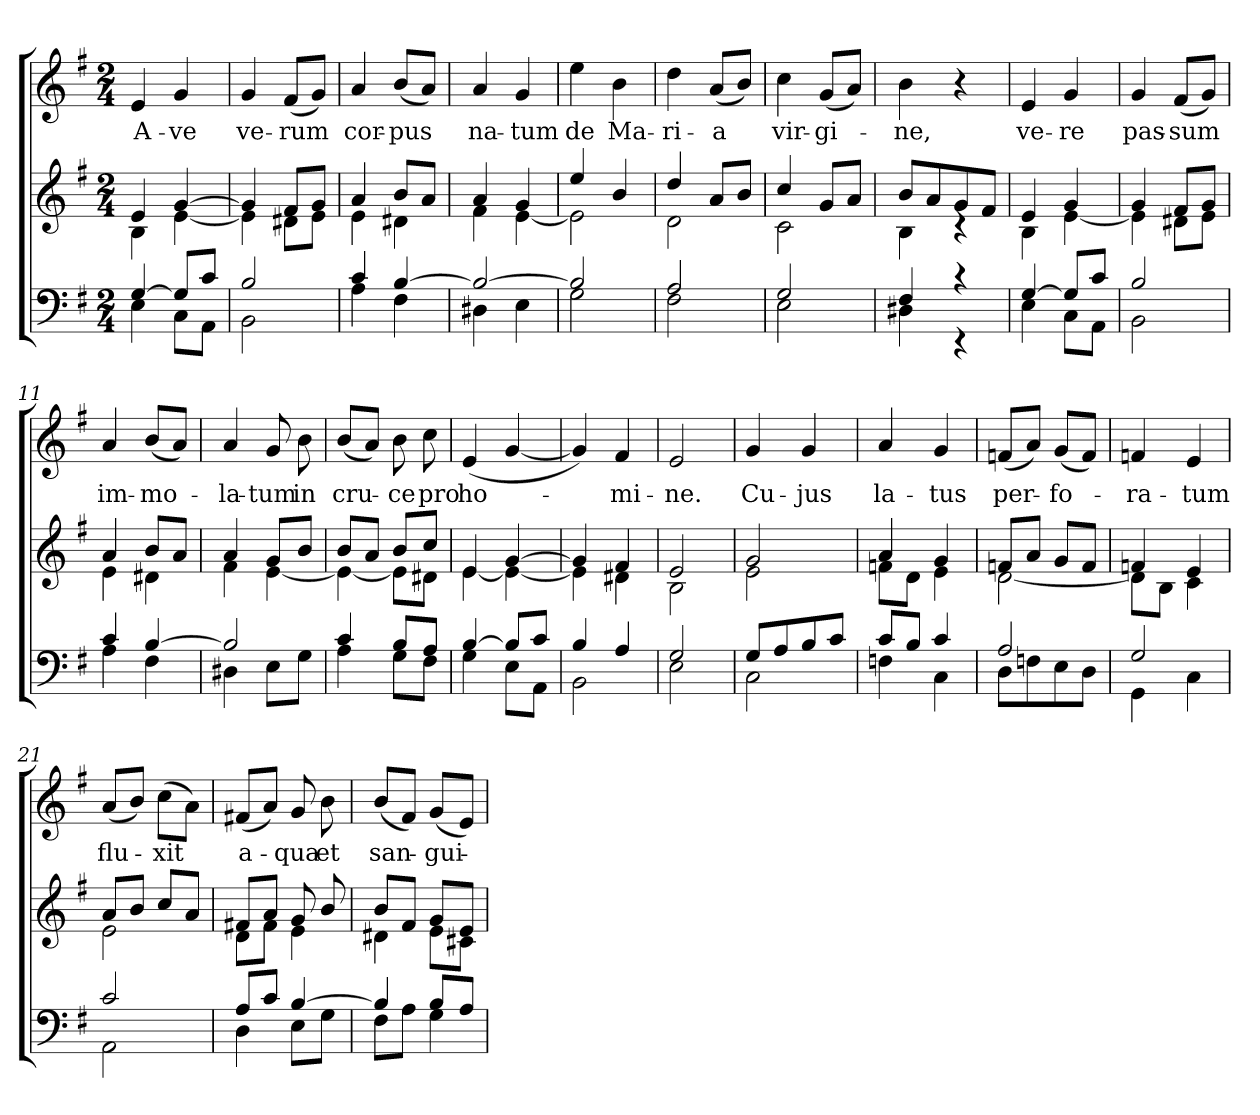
**kern	**kern	**kern	**text
*part2	*part2	*part1	*part1
*staff3	*staff2	*staff1	*staff1
*clefF4	*clefG2	*clefG2	*
*k[f#]	*k[f#]	*k[f#]	*
*G:	*G:	*G:	*
*M2/4	*M2/4	*M2/4	*
=1	=1	=1	=1
*^	*^	*	*
!	!	!	!	!	!LO:LY:b
[>4G/	4E\	4e/	4B\	4e/	A-
!	!	!	!	!	!LO:LY:b
8G/L]	8C\L	[>4g/	[<4e\	4g/	-ve
8c/J	8AA\J	.	.	.	.
=2	=2	=2	=2	=2	=2
!	!	!	!	!	!LO:LY:b
2B/	2BB\	4g/]	4e\]	4g/	ve-
!	!	!	!	!	!LO:LY:b
.	.	8f#/L	8d#X\L	(<8f#/L	-rum
.	.	8g/J	8e\J	8g/J)	.
=3	=3	=3	=3	=3	=3
!	!	!	!	!	!LO:LY:b
4c/	4A\	4a/	4e\	4a/	cor-
!	!	!	!	!	!LO:LY:b
[>4B/	4F#\	8b/L	4d#X\	(<8b/L	-pus
.	.	8a/J	.	8a/J)	.
=4	=4	=4	=4	=4	=4
!	!	!	!	!	!LO:LY:b
2B/_	4D#X\	4a/	4f#\	4a/	na-
!	!	!	!	!	!LO:LY:b
.	4E\	4g/	[<4e\	4g/	-tum
=5	=5	=5	=5	=5	=5
!	!	!	!	!	!LO:LY:b
2B/]	2G\	4ee/	2e\]	4ee\	de
!	!	!	!	!	!LO:LY:b
.	.	4b/	.	4b\	Ma-
=6	=6	=6	=6	=6	=6
!	!	!	!	!	!LO:LY:b
2A/	2F#\	4dd/	2d\	4dd\	-ri-
!	!	!	!	!	!LO:LY:b
.	.	8a/L	.	(<8a/L	-a
.	.	8b/J	.	8b/J)	.
!!LO:LB:g=z
=7	=7	=7	=7	=7	=7
!	!	!	!	!	!LO:LY:b
2G/	2E\	4cc/	2c\	4cc\	vir-
!	!	!	!	!	!LO:LY:b
.	.	8g/L	.	(<8g/L	-gi-
.	.	8a/J	.	8a/J)	.
=8	=8	=8	=8	=8	=8
!	!	!	!	!	!LO:LY:b
4F#/	4D#X\	8b/L	4B\	4b\	-ne,
.	.	8a/	.	.	.
4rc	4rEE	8g/	4rc	4r	.
.	.	8f#/J	.	.	.
=9	=9	=9	=9	=9	=9
!	!	!	!	!	!LO:LY:b
[>4G/	4E\	4e/	4B\	4e/	ve-
!	!	!	!	!	!LO:LY:b
8G/L]	8C\L	4g/	[<4e\	4g/	-re
8c/J	8AA\J	.	.	.	.
=10	=10	=10	=10	=10	=10
!	!	!	!	!	!LO:LY:b
2B/	2BB\	4g/	4e\]	4g/	pas-
!	!	!	!	!	!LO:LY:b
.	.	8f#/L	8d#X\L	(<8f#/L	-sum
.	.	8g/J	8e\J	8g/J)	.
=11	=11	=11	=11	=11	=11
!	!	!	!	!	!LO:LY:b
4c/	4A\	4a/	4e\	4a/	im-
!	!	!	!	!	!LO:LY:b
[>4B/	4F#\	8b/L	4d#X\	(<8b/L	-mo-
.	.	8a/J	.	8a/J)	.
=12	=12	=12	=12	=12	=12
!	!	!	!	!	!LO:LY:b
2B/]	4D#X\	4a/	4f#\	4a/	-la-
!	!	!	!	!	!LO:LY:b
.	8E\L	8g/L	[<4e\	8g/	-tum
!	!	!	!	!	!LO:LY:b
.	8G\J	8b/J	.	8b\	in
!!LO:LB:g=z
=13	=13	=13	=13	=13	=13
!	!	!	!	!	!LO:LY:b
4c/	4A\	8b/L	4e\_	(<8b/L	cru-
.	.	8a/J	.	8a/J)	.
!	!	!	!	!	!LO:LY:b
8B/L	8G\L	8b/L	8e\L]	8b\	-ce
!	!	!	!	!	!LO:LY:b
8A/J	8F#\J	8cc/J	8d#X\J	8cc\	pro
=14	=14	=14	=14	=14	=14
!	!	!	!	!	!LO:LY:b
[>4B/	4G\	4e/	[<4e\	(<4e/	ho-
8B/L]	8E\L	[>4g/	4e\_	[4g/	.
8c/J	8AA\J	.	.	.	.
=15	=15	=15	=15	=15	=15
4B/	2BB\	4g/]	4e\]	4g/])	.
!	!	!	!	!	!LO:LY:b
4A/	.	4f#/	4d#X\	4f#/	-mi-
=16	=16	=16	=16	=16	=16
!	!	!	!	!	!LO:LY:b
2G/	2E\	2e/	2B\	2e/	-ne.
=17	=17	=17	=17	=17	=17
!	!	!	!	!	!LO:LY:b
8G/L	2C\	2g/	2e\	4g/	Cu-
8A/	.	.	.	.	.
!	!	!	!	!	!LO:LY:b
8B/	.	.	.	4g/	-jus
8c/J	.	.	.	.	.
=18	=18	=18	=18	=18	=18
!	!	!	!	!	!LO:LY:b
8c/L	4Fn\	4a/	8fn\L	4a/	la-
8B/J	.	.	8d\J	.	.
!	!	!	!	!	!LO:LY:b
4c/	4C\	4g/	4e\	4g/	-tus
!!LO:LB:g=z
=19	=19	=19	=19	=19	=19
!	!	!	!	!	!LO:LY:b
2A/	8D\L	8fn/L	[<2d\	(<8fn/L	per-
.	8Fn\	8a/J	.	8a/J)	.
!	!	!	!	!	!LO:LY:b
.	8E\	8g/L	.	(<8g/L	-fo-
.	8D\J	8f/J	.	8f/J)	.
=20	=20	=20	=20	=20	=20
!	!	!	!	!	!LO:LY:b
2G/	4GG\	4fn/	8d\L]	4fn/	-ra-
.	.	.	8B\J	.	.
!	!	!	!	!	!LO:LY:b
.	4C\	4e/	4c\	4e/	-tum
=21	=21	=21	=21	=21	=21
!	!	!	!	!	!LO:LY:b
2c/	2AA\	8a/L	2e\	(<8a/L	flu-
.	.	8b/J	.	8b/J)	.
!	!	!	!	!	!LO:LY:b
.	.	8cc/L	.	(>8cc\L	-xit
.	.	8a/J	.	8a\J)	.
=22	=22	=22	=22	=22	=22
!	!	!	!	!	!LO:LY:b
8A/L	4D\	8f#X/L	8d\L	(<8f#X/L	a-
8c/J	.	8a/J	8f#\J	8a/J)	.
!	!	!	!	!	!LO:LY:b
[>4B/	8E\L	8g/	4e\	8g/	-qua
!	!	!	!	!	!LO:LY:b
.	8G\J	8b/	.	8b\	et
=23	=23	=23	=23	=23	=23
!	!	!	!	!	!LO:LY:b
4B/]	8F#\L	8b/L	4d#X\	(<8b/L	san-
.	8A\J	8f#/J	.	8f#/J)	.
!	!	!	!	!	!LO:LY:b
8B/L	4G\	8g/L	8e\L	(<8g/L	-gui-
8A/J	.	8e/J	8c#X\J	8e/J)	.
*v	*v	*	*	*	*
*	*v	*v	*	*
=	=	=	=
*-	*-	*-	*-
